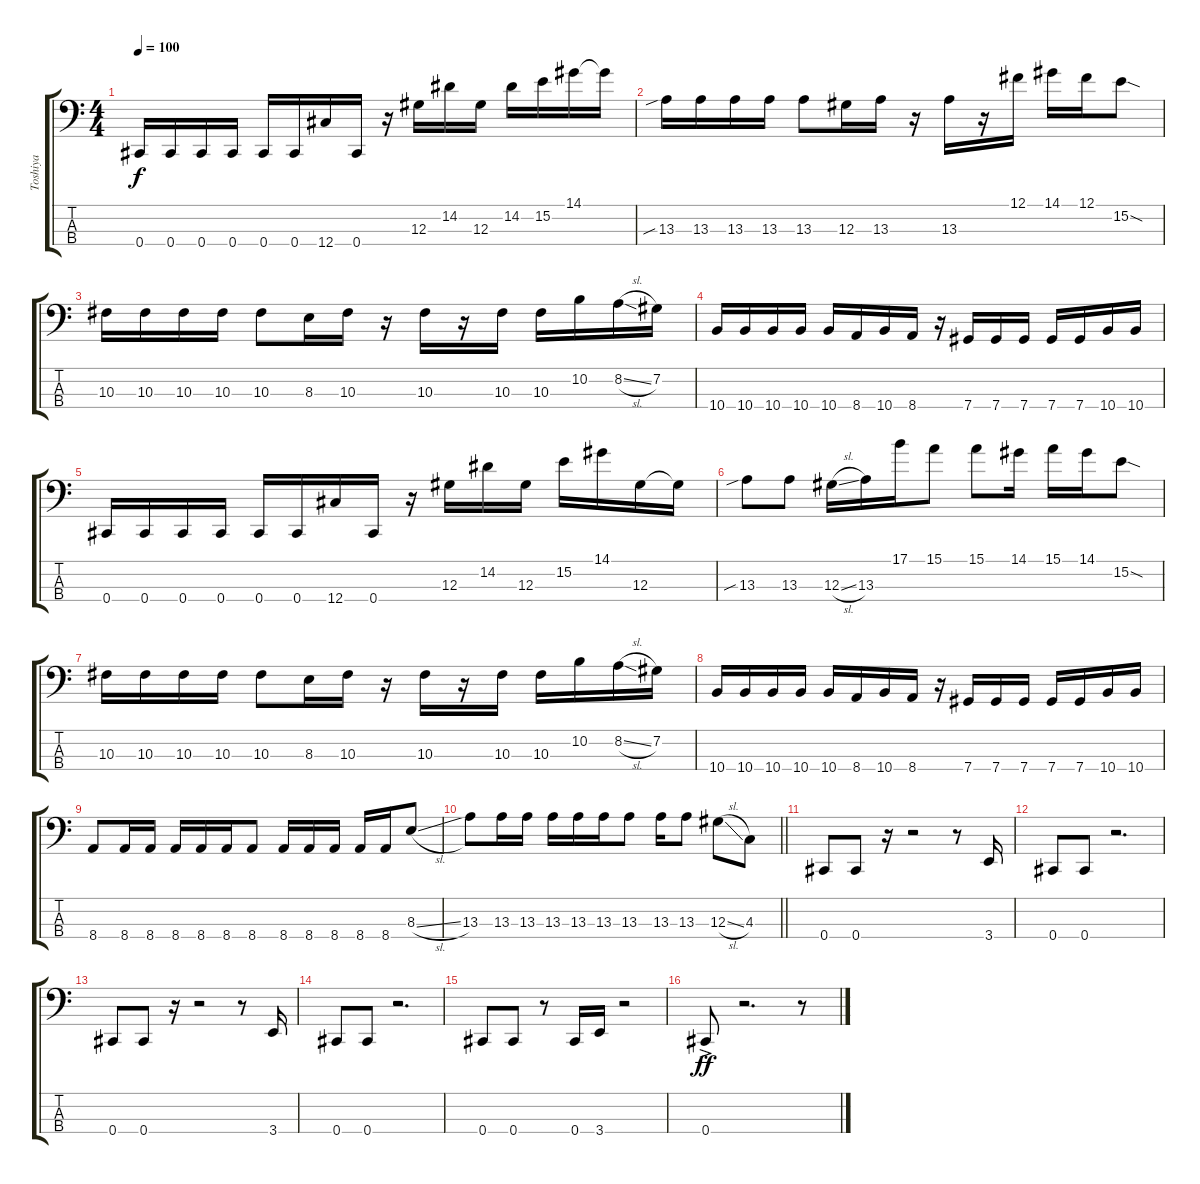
\track ("Toshiya" "Toshiya") {instrument electricbassfinger}
\staff {score tabs}
\tuning (Gb2 Db2 Ab1 Db1) {hide}
\ts (4 4)
\tempo 100
\clef f4
\ks c
0.4.16{dy f} 0.4.16 0.4.16 0.4.16 0.4.16 0.4.16 12.4.16 0.4.16 r.16 12.3.16 14.2.16 12.3.16 14.2.16 15.2.16 14.1.16 14.1{t}.16 |
13.3{sib}.16 13.3.16 13.3.16 13.3.16 13.3.8 12.3.16 13.3.16 r.16 13.3.16 r.16 12.1.16 14.1.16 12.1.16 15.2{sod}.8 |
10.3.16 10.3.16 10.3.16 10.3.16 10.3.8 8.3.16 10.3.16 r.16 10.3.16 r.16 10.3.16 10.3.16 10.2.16 8.2{sl}.16 7.2.16 |
10.4.16 10.4.16 10.4.16 10.4.16 10.4.16 8.4.16 10.4.16 8.4.16 r.16 7.4.16 7.4.16 7.4.16 7.4.16 7.4.16 10.4.16 10.4.16 |
0.4.16 0.4.16 0.4.16 0.4.16 0.4.16 0.4.16 12.4.16 0.4.16 r.16 12.3.16 14.2.16 12.3.16 15.2.16 14.1.16 12.3.16 12.3{t}.16 |
13.3{sib}.8 13.3.8 12.3{sl}.16 13.3.16 17.1.16 15.1.8 15.1.8 14.1.16 15.1.16 14.1.16 15.2{sod}.8 |
10.3.16 10.3.16 10.3.16 10.3.16 10.3.8 8.3.16 10.3.16 r.16 10.3.16 r.16 10.3.16 10.3.16 10.2.16 8.2{sl}.16 7.2.16 |
10.4.16 10.4.16 10.4.16 10.4.16 10.4.16 8.4.16 10.4.16 8.4.16 r.16 7.4.16 7.4.16 7.4.16 7.4.16 7.4.16 10.4.16 10.4.16 |
8.4.8 8.4.16 8.4.16 8.4.16 8.4.16 8.4.16 8.4.8 8.4.16 8.4.16 8.4.16 8.4.16 8.4.16 8.3{sl}.8 |
\barLineRight lightlight
13.3.8 13.3.16 13.3.16 13.3.16 13.3.16 13.3.16 13.3.8 13.3.16 13.3.8 12.3{sl}.8 4.3.8 |
0.4.8{instrument slapbass1} 0.4.8 r.16 r.2 r.8 3.4.16 |
0.4.8 0.4.8 r.2{d} |
0.4.8{instrument slapbass1} 0.4.8 r.16 r.2 r.8 3.4.16 |
0.4.8 0.4.8 r.2{d} |
0.4.8 0.4.8 r.8 0.4.16 3.4.16 r.2 |
0.4{ac}.8{dy ff} r.2{d} r.8
